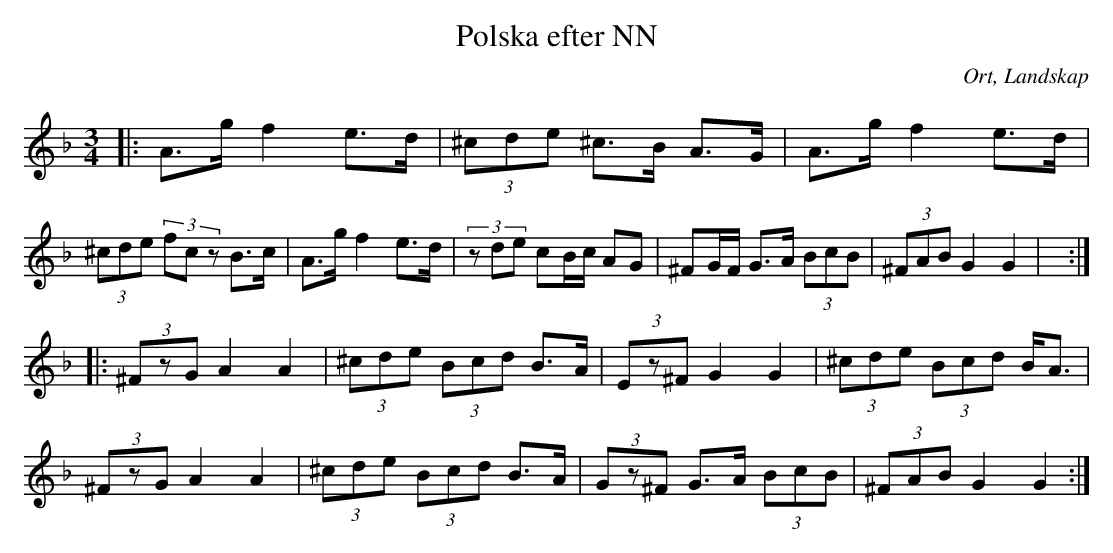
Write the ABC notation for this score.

X:1
T:Polska efter NN
O:Ort, Landskap
M:3/4
L:1/8
K:Dm
|: A>g f2 e>d|(3^cde ^c>B A>G|A>g f2 e>d|(3^cde (3fcz B>c|A>g f2 e>d|(3zde cB/c/ AG|^FG/F/ G>A (3BcB|(3^FAB G2 G2|  :|
|:(3^FzG A2 A2|(3^cde (3Bcd B>A|(3Ez^F G2 G2|(3^cde (3Bcd B<A|
(3^FzG A2 A2|(3^cde (3Bcd B>A| (3Gz^F G>A (3BcB|(3^FAB G2 G2:|
